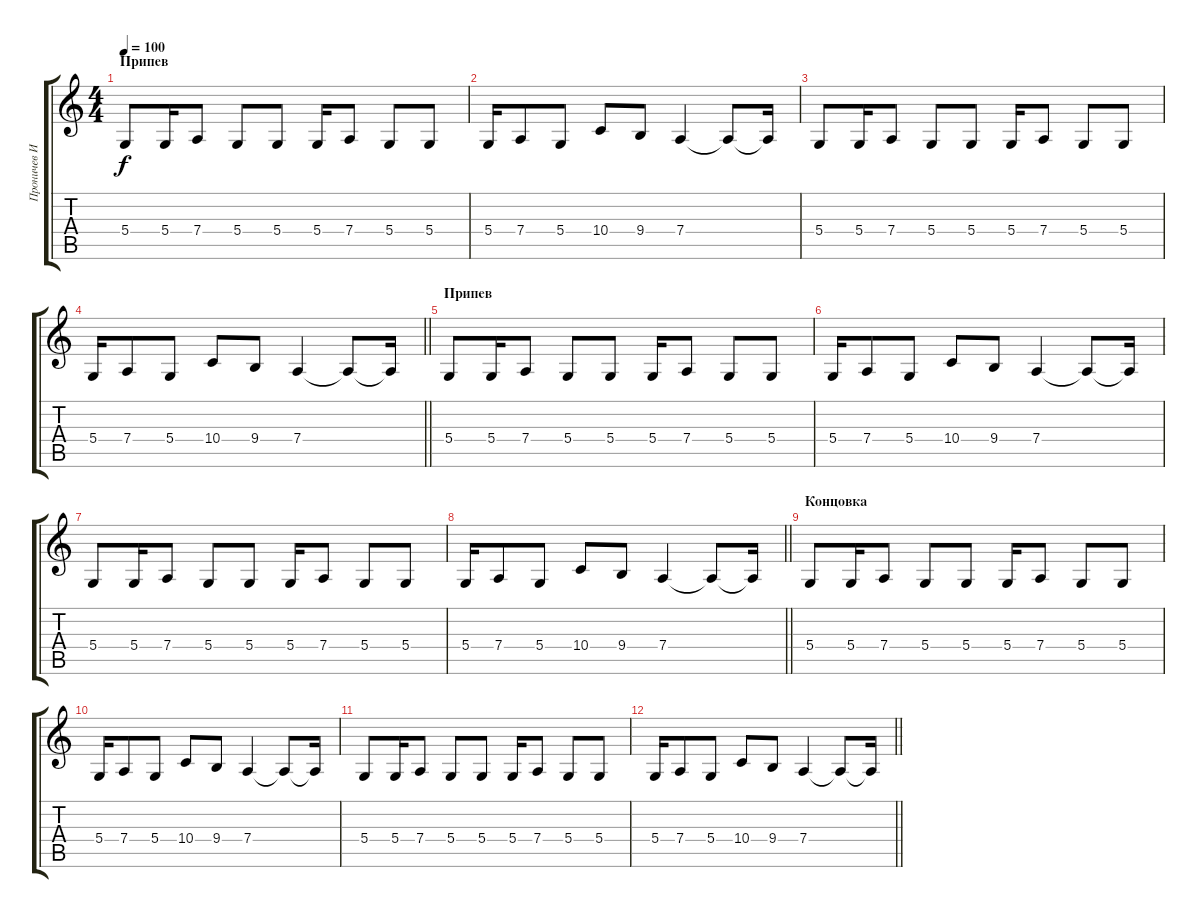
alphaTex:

\track ("Проничев Иван - бэк вокал" "Проничев И") {instrument lead5charang}
\staff {score tabs}
\tuning (E4 B3 G3 D3 A2 E2) {hide}
\ts (4 4)
\section ("" "Припев")
\tempo 100
\clef g2
\ks c
5.4.8{dy f} 5.4.16 7.4.8 5.4.8 5.4.8 5.4.16 7.4.8 5.4.8 5.4.8 |
5.4.16 7.4.8 5.4.8 10.4.8 9.4.8 7.4.4 7.4{t}.8 7.4{t}.16 |
5.4.8 5.4.16 7.4.8 5.4.8 5.4.8 5.4.16 7.4.8 5.4.8 5.4.8 |
\barLineRight lightlight
5.4.16 7.4.8 5.4.8 10.4.8 9.4.8 7.4.4 7.4{t}.8 7.4{t}.16 |
\section ("" "Припев")
5.4.8 5.4.16 7.4.8 5.4.8 5.4.8 5.4.16 7.4.8 5.4.8 5.4.8 |
5.4.16 7.4.8 5.4.8 10.4.8 9.4.8 7.4.4 7.4{t}.8 7.4{t}.16 |
5.4.8 5.4.16 7.4.8 5.4.8 5.4.8 5.4.16 7.4.8 5.4.8 5.4.8 |
\barLineRight lightlight
5.4.16 7.4.8 5.4.8 10.4.8 9.4.8 7.4.4 7.4{t}.8 7.4{t}.16 |
\section ("" "Концовка")
5.4.8 5.4.16 7.4.8 5.4.8 5.4.8 5.4.16 7.4.8 5.4.8 5.4.8 |
5.4.16 7.4.8 5.4.8 10.4.8 9.4.8 7.4.4 7.4{t}.8 7.4{t}.16 |
5.4.8 5.4.16 7.4.8 5.4.8 5.4.8 5.4.16 7.4.8 5.4.8 5.4.8 |
\barLineRight lightlight
5.4.16 7.4.8 5.4.8 10.4.8 9.4.8 7.4.4 7.4{t}.8 7.4{t}.16
